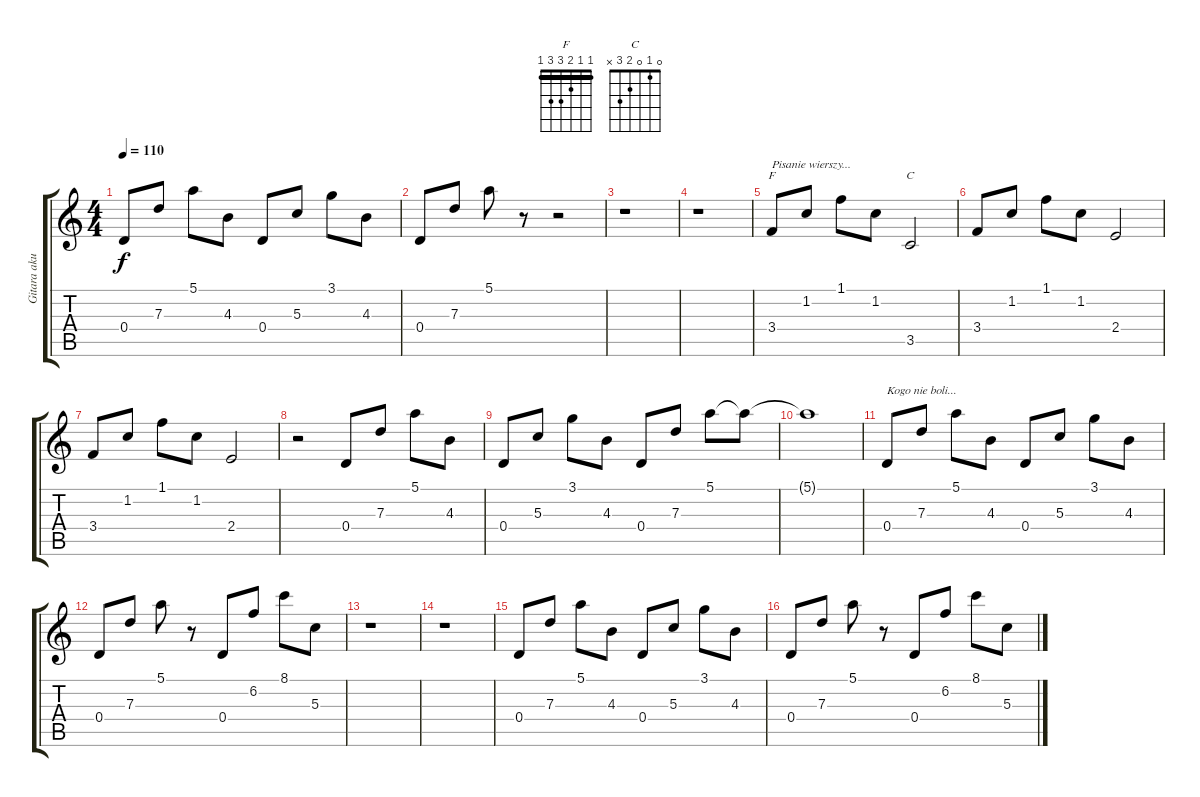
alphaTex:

\track ("Gitara akustyczna (Krzysztof Myszkowski)" "Gitara aku") {instrument acousticguitarsteel}
\staff {score tabs}
\tuning (E4 B3 G3 D3 A2 E2) {hide}
\chord ("F" 1 1 2 3 3 1) {barre 1}
\chord ("C" 0 1 0 2 3 x)
\ts (4 4)
\tempo 110
\clef g2
\ks c
0.4.8{dy f} 7.3.8 5.1.8 4.3.8 0.4.8 5.3.8 3.1.8 4.3.8 |
0.4.8 7.3.8 5.1.8 r.8 r.2 |
r.1 |
r.1 |
3.4.8{ch "F" txt "Pisanie wierszy..."} 1.2.8 1.1.8 1.2.8 3.5.2{ch "C"} |
3.4.8 1.2.8 1.1.8 1.2.8 2.4.2 |
3.4.8 1.2.8 1.1.8 1.2.8 2.4.2 |
r.2 0.4.8 7.3.8 5.1.8 4.3.8 |
0.4.8 5.3.8 3.1.8 4.3.8 0.4.8 7.3.8 5.1.8 5.1{t}.8 |
5.1{t}.1 |
0.4.8{txt "Kogo nie boli..."} 7.3.8 5.1.8 4.3.8 0.4.8 5.3.8 3.1.8 4.3.8 |
0.4.8 7.3.8 5.1.8 r.8 0.4.8 6.2.8 8.1.8 5.3.8 |
r.1 |
r.1 |
0.4.8 7.3.8 5.1.8 4.3.8 0.4.8 5.3.8 3.1.8 4.3.8 |
0.4.8 7.3.8 5.1.8 r.8 0.4.8 6.2.8 8.1.8 5.3.8
